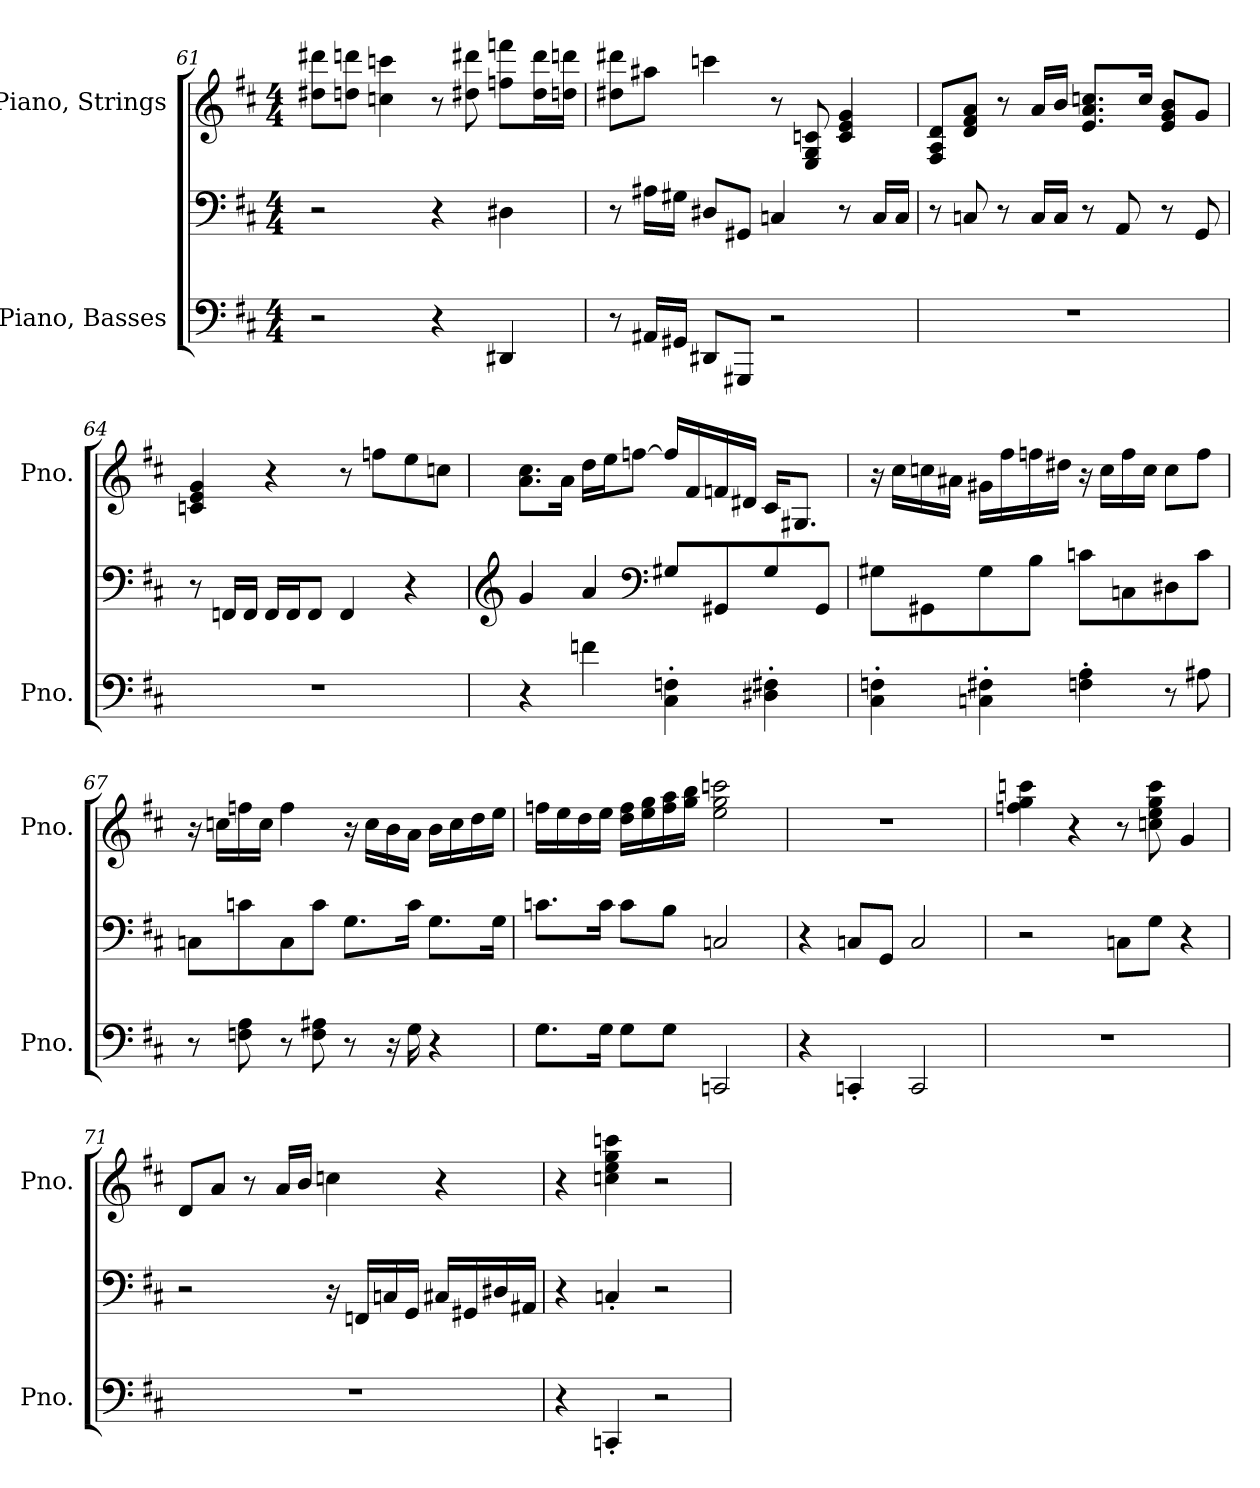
**kern	**kern	**kern
*part2	*part2	*part1
*staff3	*staff2	*staff1
*I"Piano, Basses	*	*I"Piano, Strings
*I'Pno.	*	*I'Pno.
!!LO:LB:g=z
*clefF4	*clefF4	*clefG2
*k[f#c#]	*k[f#c#]	*k[f#c#]
*M4/4	*M4/4	*M4/4
=61	=61	=61
2r	2r	8dd#X\ 8ddd#X\L
.	.	8ddn\ 8dddn\J
.	.	4ccn\ 4cccn\
4r	4r	8r
.	.	8dd#X\ 8ddd#X\
4DD#X/	4D#X\	8ffn\ 8fffn\L
.	.	16dd#\ 16ddd#\L
.	.	16ddn\ 16dddn\JJ
=62	=62	=62
8r	8r	8dd#X\ 8ddd#X\L
16AA#X/LL	16A#X\LL	8aa#X\J
16GG#X/JJ	16G#X\JJ	.
8DD#X/L	8D#X/L	4cccn\
8GGG#X/J	8GG#X/J	.
2r	4Cn/	8r
.	.	8E/ 8G/ 8cn/
.	8r	4c/ 4e/ 4g/
.	16C/LL	.
.	16C/JJ	.
=63	=63	=63
1r	8r	8F#/ 8A/ 8d/L
.	8Cn/	8d/ 8f#/ 8a/J
.	8r	8r
.	16C/LL	16a/LL
.	16C/JJ	16b/JJ
.	8r	8.e/ 8.a/ 8.ccn/L
.	8AA/	.
.	.	16cc/Jk
.	8r	8e/ 8g/ 8b/L
.	8GG/	8g/J
!!LO:LB:g=z
=64	=64	=64
1r	8r	4cn/ 4e/ 4g/
.	16FFn/LL	.
.	16FF/JJ	.
.	16FF/LL	4r
.	16FF/J	.
.	8FF/J	.
.	4FF/	8r
.	.	8ffn\L
.	4r	8ee\
.	.	8ccn\J
=65	=65	=65
*	*clefG2	*
4r	4g/	8.a\ 8.cc#\L
.	.	16a\Jk
4fn\	4a/	16dd\LL
.	.	16ee\J
.	.	[8ffn\J
*	*clefF4	*
4C#\' 4Fn\'	8G#X/L	16ff/LL]
.	.	16f#/
.	8GG#X/	16fn/
.	.	16d#X/JJ
4D#X\' 4F#X\'	8G#/	16c#/KL
.	.	8.G#X/J
.	8GG#/J	.
!!LO:PB:g=z
=66	=66	=66
4C#\' 4Fn\'	8G#X\L	16r
.	.	16cc#\LL
.	8GG#X\	16ccn\
.	.	16a#X\JJ
4Cn\' 4F#X\'	8G#\	16g#X\LL
.	.	16ff#\
.	8B\J	16ffn\
.	.	16dd#X\JJ
4Fn\' 4A\'	8cn\L	16r
.	.	16cc\LL
.	8Cn\	16ff\
.	.	16cc\JJ
8r	8D#X\	8cc\L
8A#X\	8c\J	8ff\J
=67	=67	=67
8r	8Cn\L	16r
.	.	16ccn\LL
8Fn\ 8A\	8cn\	16ffn\
.	.	16cc\JJ
8r	8C\	4ff\
8F\ 8A#X\	8c\J	.
8r	8.G\L	16r
.	.	16cc\LL
16r	.	16b\
16G\	16c\Jk	16a\JJ
4r	8.G\L	16b\LL
.	.	16cc\
.	.	16dd\
.	16G\Jk	16ee\JJ
!!LO:LB:g=z
=68	=68	=68
8.G\L	8.cn\L	16ffn\LL
.	.	16ee\
.	.	16dd\
16G\Jk	16c\Jk	16ee\JJ
8G\L	8c\L	16dd\ 16ff\LL
.	.	16ee\ 16gg\
8G\J	8B\J	16ff\ 16aa\
.	.	16gg\ 16bb\JJ
2CCn/	2Cn/	2ee\ 2gg\ 2cccn\
=69	=69	=69
4r	4r	1r
4CCn'/	8Cn/L	.
.	8GG/J	.
2CC/	2C/	.
=70	=70	=70
1r	2r	4ffn\ 4gg\ 4cccn\
.	.	4r
.	8Cn\L	8r
.	8G\J	8ccn\ 8ee\ 8gg\ 8ccc\
.	4r	4g/
=71	=71	=71
1r	2r	8d/L
.	.	8a/J
.	.	8r
.	.	16a/LL
.	.	16b/JJ
.	16r	4ccn\
.	16FFn/LL	.
.	16Cn/	.
.	16GG/JJ	.
.	16C#X/LL	4r
.	16GG#X/	.
.	16D#X/	.
.	16AA#X/JJ	.
!!LO:LB:g=z
=72	=72	=72
4r	4r	4r
4CCn'/	4Cn'/	4ccn\ 4ee\ 4gg\ 4cccn\
2r	2r	2r
=	=	=
*-	*-	*-
